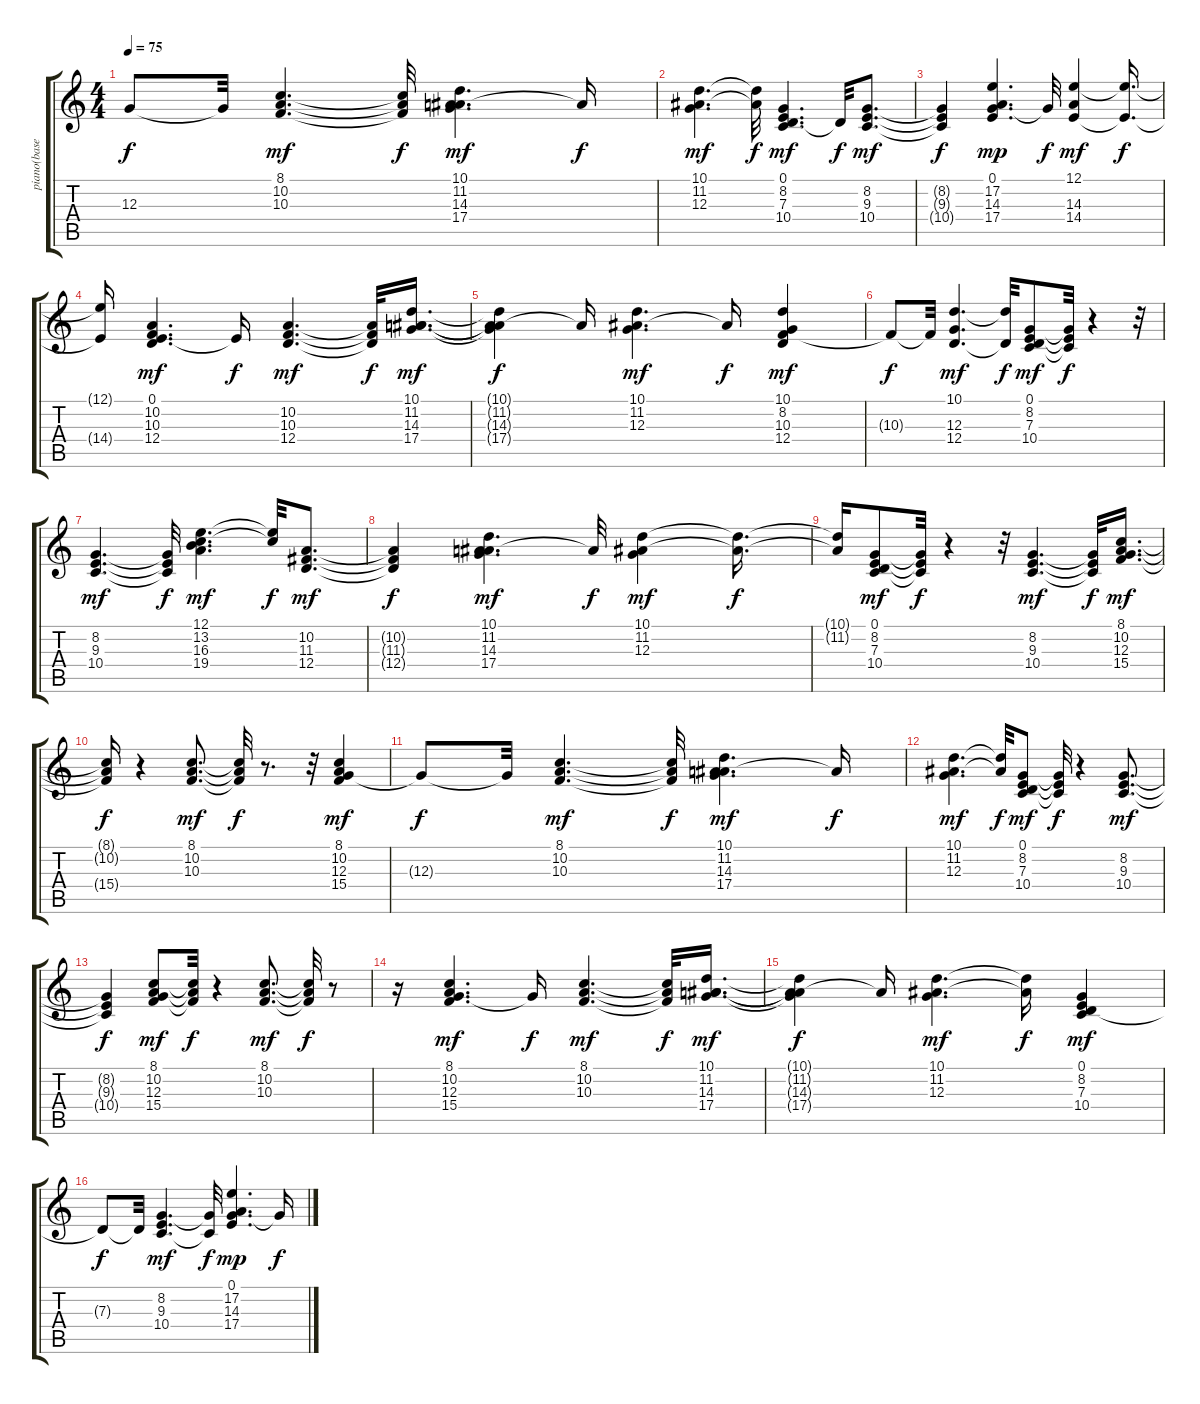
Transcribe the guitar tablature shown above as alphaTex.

\track ("piano(base)" "piano(base") {instrument acousticgrandpiano}
\staff {score tabs}
\tuning (E4 B3 G3 D3 A2 E2) {hide}
\ts (4 4)
\tempo 75
\clef g2
\ks c
12.3{t}.8{dy f} 12.3{t}.32 (8.1 10.2 10.3).4{d dy mf} (8.1{t} 10.2{t} 10.3{t}).32{dy f} (10.1 11.2 14.3 17.4).4{d dy mf volume 12 instrument acousticgrandpiano} 14.3{t}.16{dy f} |
(10.1 11.2 12.3).4{d dy mf} (10.1{t} 11.2{t}).32{dy f} (0.1 8.2 7.3 10.4).4{d dy mf} 7.3{t}.32{dy f} (8.2 9.3 10.4).8{d dy mf} |
(8.2{t} 9.3{t} 10.4{t}).4{dy f} (0.1 17.2 14.3 17.4).4{d dy mp} 17.4{t}.32{dy f} (12.1 14.3 14.4).4{dy mf} (12.1{t} 14.4{t}).16{d dy f} |
(12.1{t} 14.4{t}).16 (0.1 10.2 10.3 12.4).4{d dy mf} 0.1{t}.16{dy f} (10.2 10.3 12.4).4{d dy mf} (10.2{t} 10.3{t} 12.4{t}).32{dy f} (10.1 11.2 14.3 17.4).16{d dy mf} |
(10.1{t} 11.2{t} 14.3{t} 17.4{t}).4{dy f} 14.3{t}.16 (10.1 11.2 12.3).4{d dy mf} 11.2{t}.16{dy f} (10.1 8.2 10.3 12.4).4{dy mf} |
10.3{t}.8{dy f} 10.3{t}.32 (10.1 12.3 12.4).4{d dy mf} (10.1{t} 12.4{t}).32{dy f} (0.1 8.2 7.3 10.4).8{dy mf} (0.1{t} 8.2{t} 10.4{t}).32{dy f} r.4 r.32 |
(8.2 9.3 10.4).4{d dy mf} (8.2{t} 9.3{t} 10.4{t}).32{dy f} (12.1 13.2 16.3 19.4).4{d dy mf} (12.1{t} 13.2{t}).32{dy f} (10.2 11.3 12.4).8{d dy mf} |
(10.2{t} 11.3{t} 12.4{t}).4{dy f} (10.1 11.2 14.3 17.4).4{d dy mf} 14.3{t}.32{dy f} (10.1 11.2 12.3).4{dy mf} (10.1{t} 11.2{t}).16{d dy f} |
(10.1{t} 11.2{t}).16 (0.1 8.2 7.3 10.4).8{dy mf} (0.1{t} 8.2{t} 10.4{t}).32{dy f} r.4 r.32 (8.2 9.3 10.4).4{d dy mf} (8.2{t} 9.3{t} 10.4{t}).32{dy f} (8.1 10.2 12.3 15.4).16{d dy mf volume 12 instrument acousticgrandpiano} |
(8.1{t} 10.2{t} 15.4{t}).16{dy f} r.4 (8.1 10.2 10.3).8{d dy mf} (8.1{t} 10.2{t} 10.3{t}).32{dy f} r.8{d} r.32 (8.1 10.2 12.3 15.4).4{dy mf} |
12.3{t}.8{dy f} 12.3{t}.32 (8.1 10.2 10.3).4{d dy mf} (8.1{t} 10.2{t} 10.3{t}).32{dy f} (10.1 11.2 14.3 17.4).4{d dy mf volume 12 instrument acousticgrandpiano} 14.3{t}.16{dy f} |
(10.1 11.2 12.3).4{d dy mf} (10.1{t} 11.2{t}).32{dy f} (0.1 8.2 7.3 10.4).8{dy mf} (0.1{t} 8.2{t} 10.4{t}).32{dy f} r.4 (8.2 9.3 10.4).8{d dy mf} |
(8.2{t} 9.3{t} 10.4{t}).4{dy f} (8.1 10.2 12.3 15.4).8{dy mf volume 12 instrument acousticgrandpiano} (8.1{t} 10.2{t} 15.4{t}).32{dy f} r.4 (8.1 10.2 10.3).8{d dy mf} (8.1{t} 10.2{t} 10.3{t}).32{dy f} r.8 |
r.16 (8.1 10.2 12.3 15.4).4{d dy mf} 12.3{t}.16{dy f} (8.1 10.2 10.3).4{d dy mf} (8.1{t} 10.2{t} 10.3{t}).32{dy f} (10.1 11.2 14.3 17.4).16{d dy mf volume 12 instrument acousticgrandpiano} |
(10.1{t} 11.2{t} 14.3{t} 17.4{t}).4{dy f} 14.3{t}.16 (10.1 11.2 12.3).4{d dy mf} (10.1{t} 11.2{t}).16{dy f} (0.1 8.2 7.3 10.4).4{dy mf} |
7.3{t}.8{dy f} 7.3{t}.32 (8.2 9.3 10.4).4{d dy mf} (8.2{t} 10.4{t}).32{dy f} (0.1 17.2 14.3 17.4).4{d dy mp} 17.4{t}.16{dy f}
